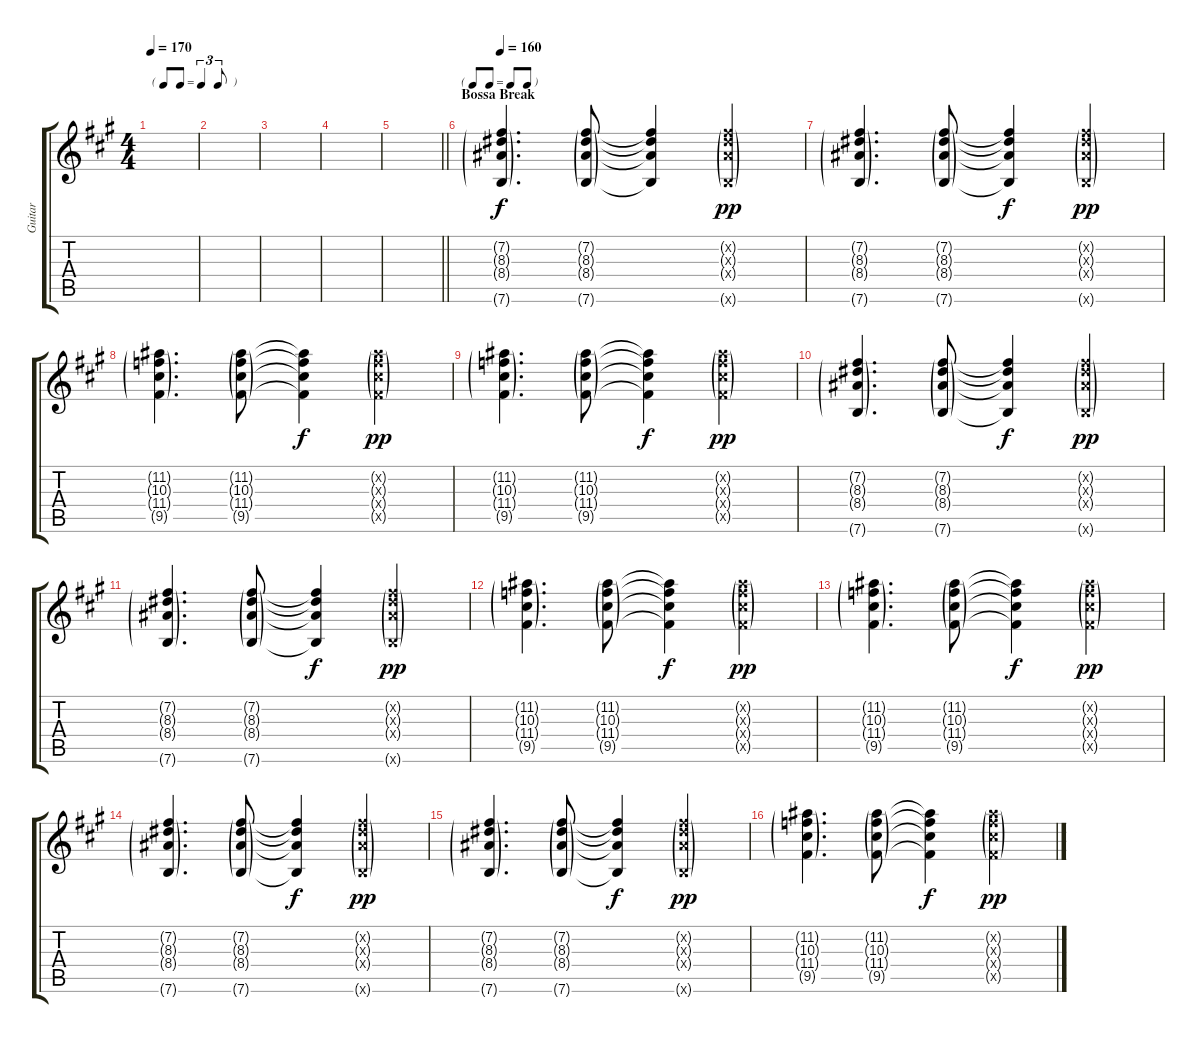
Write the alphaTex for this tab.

\track ("Guitar" "Guitar") {instrument electricguitarjazz}
\staff {score tabs}
\tuning (E4 B3 G3 D3 A2 E2) {hide}
\ts (4 4)
\tf triplet8th
\tempo 170
\clef g2
\ks a
|
|
|
|
\barLineRight lightlight
|
\tf none
\section ("" "Bossa Break")
\tempo 160
(7.2{g} 8.3{g} 8.4{g} 7.6{g}).4{d} (7.2{g} 8.3{g} 8.4{g} 7.6{g}).8 (7.2{t} 8.3{t} 8.4{t} 7.6{t}).4{dy f} (7.2{g x} 8.3{g x} 8.4{g x} 7.6{g x}).4{dy pp} |
(7.2{g} 8.3{g} 8.4{g} 7.6{g}).4{d} (7.2{g} 8.3{g} 8.4{g} 7.6{g}).8 (7.2{t} 8.3{t} 8.4{t} 7.6{t}).4{dy f} (7.2{g x} 8.3{g x} 8.4{g x} 7.6{g x}).4{dy pp} |
(11.2{g} 10.3{g} 11.4{g} 9.5{g}).4{d} (11.2{g} 10.3{g} 11.4{g} 9.5{g}).8 (11.2{t} 10.3{t} 11.4{t} 9.5{t}).4{dy f} (11.2{g x} 10.3{g x} 11.4{g x} 9.5{g x}).4{dy pp} |
(11.2{g} 10.3{g} 11.4{g} 9.5{g}).4{d} (11.2{g} 10.3{g} 11.4{g} 9.5{g}).8 (11.2{t} 10.3{t} 11.4{t} 9.5{t}).4{dy f} (11.2{g x} 10.3{g x} 11.4{g x} 9.5{g x}).4{dy pp} |
(7.2{g} 8.3{g} 8.4{g} 7.6{g}).4{d} (7.2{g} 8.3{g} 8.4{g} 7.6{g}).8 (7.2{t} 8.3{t} 8.4{t} 7.6{t}).4{dy f} (7.2{g x} 8.3{g x} 8.4{g x} 7.6{g x}).4{dy pp} |
(7.2{g} 8.3{g} 8.4{g} 7.6{g}).4{d} (7.2{g} 8.3{g} 8.4{g} 7.6{g}).8 (7.2{t} 8.3{t} 8.4{t} 7.6{t}).4{dy f} (7.2{g x} 8.3{g x} 8.4{g x} 7.6{g x}).4{dy pp} |
(11.2{g} 10.3{g} 11.4{g} 9.5{g}).4{d} (11.2{g} 10.3{g} 11.4{g} 9.5{g}).8 (11.2{t} 10.3{t} 11.4{t} 9.5{t}).4{dy f} (11.2{g x} 10.3{g x} 11.4{g x} 9.5{g x}).4{dy pp} |
(11.2{g} 10.3{g} 11.4{g} 9.5{g}).4{d} (11.2{g} 10.3{g} 11.4{g} 9.5{g}).8 (11.2{t} 10.3{t} 11.4{t} 9.5{t}).4{dy f} (11.2{g x} 10.3{g x} 11.4{g x} 9.5{g x}).4{dy pp} |
(7.2{g} 8.3{g} 8.4{g} 7.6{g}).4{d} (7.2{g} 8.3{g} 8.4{g} 7.6{g}).8 (7.2{t} 8.3{t} 8.4{t} 7.6{t}).4{dy f} (7.2{g x} 8.3{g x} 8.4{g x} 7.6{g x}).4{dy pp} |
(7.2{g} 8.3{g} 8.4{g} 7.6{g}).4{d} (7.2{g} 8.3{g} 8.4{g} 7.6{g}).8 (7.2{t} 8.3{t} 8.4{t} 7.6{t}).4{dy f} (7.2{g x} 8.3{g x} 8.4{g x} 7.6{g x}).4{dy pp} |
(11.2{g} 10.3{g} 11.4{g} 9.5{g}).4{d} (11.2{g} 10.3{g} 11.4{g} 9.5{g}).8 (11.2{t} 10.3{t} 11.4{t} 9.5{t}).4{dy f} (11.2{g x} 10.3{g x} 11.4{g x} 9.5{g x}).4{dy pp}
